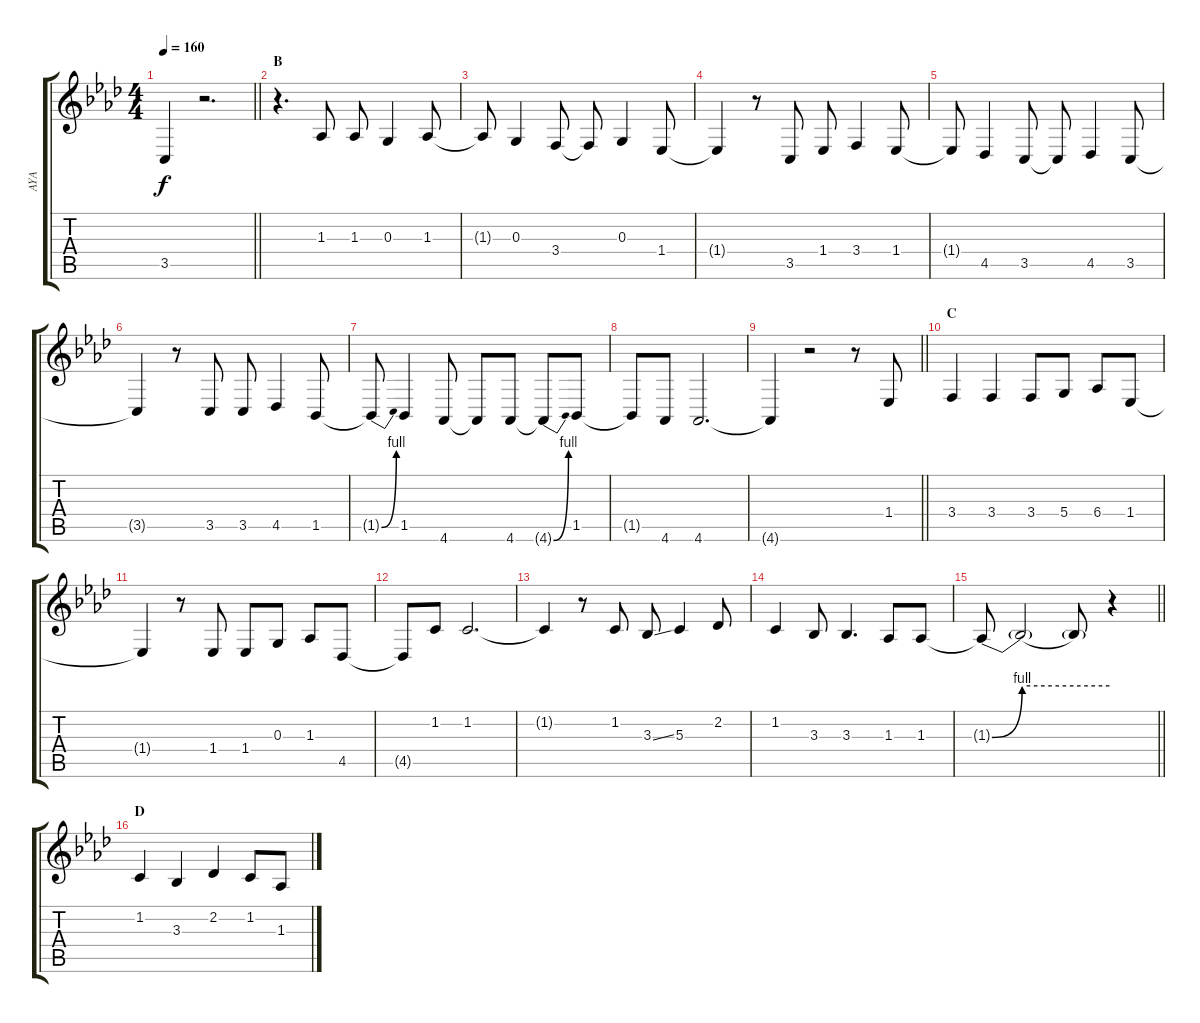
\track ("AYA" "AYA") {instrument oboe}
\staff {score tabs}
\tuning (E4 B3 G3 D3 A2 E2) {hide}
\ts (4 4)
\tempo 160
\clef g2
\barLineRight lightlight
\ks ab
3.5{t}.4{dy f} r.2{d} |
\section ("" "B")
r.4{d} 1.3.8 1.3.8 0.3.4 1.3.8 |
1.3{t}.8 0.3.4 3.4.8 3.4{t}.8 0.3.4 1.4.8 |
1.4{t}.4 r.8 3.5.8 1.4.8 3.4.4 1.4.8 |
1.4{t}.8 4.5.4 3.5.8 3.5{t}.8 4.5.4 3.5.8 |
3.5{t}.4 r.8 3.5.8 3.5.8 4.5.4 1.5.8 |
1.5{be (bend 0 0 60 4) t}.8 1.5.4 4.6.8 4.6{t}.8 4.6.8 4.6{be (bend 0 0 60 4) t}.8 1.5.8 |
1.5{t}.8 4.6.8 4.6.2{d} |
\barLineRight lightlight
4.6{t}.4 r.2 r.8 1.4.8 |
\section ("" "C")
3.4.4 3.4.4 3.4.8 5.4.8 6.4.8 1.4.8 |
1.4{t}.4 r.8 1.4.8 1.4.8 0.3.8 1.3.8 4.5.8 |
4.5{t}.8 1.2.8 1.2.2{d} |
1.2{t}.4 r.8 1.2.8 3.3{ss}.8 5.3.4 2.2.8 |
1.2.4 3.3.8 3.3.4{d} 1.3.8 1.3.8 |
\barLineRight lightlight
1.3{be (bend 0 0 60 4) t}.8 1.3{be (hold 0 4 60 4) t}.2 1.3{t}.8 r.4 |
\section ("" "D")
1.2.4 3.3.4 2.2.4 1.2.8 1.3{sl}.8
